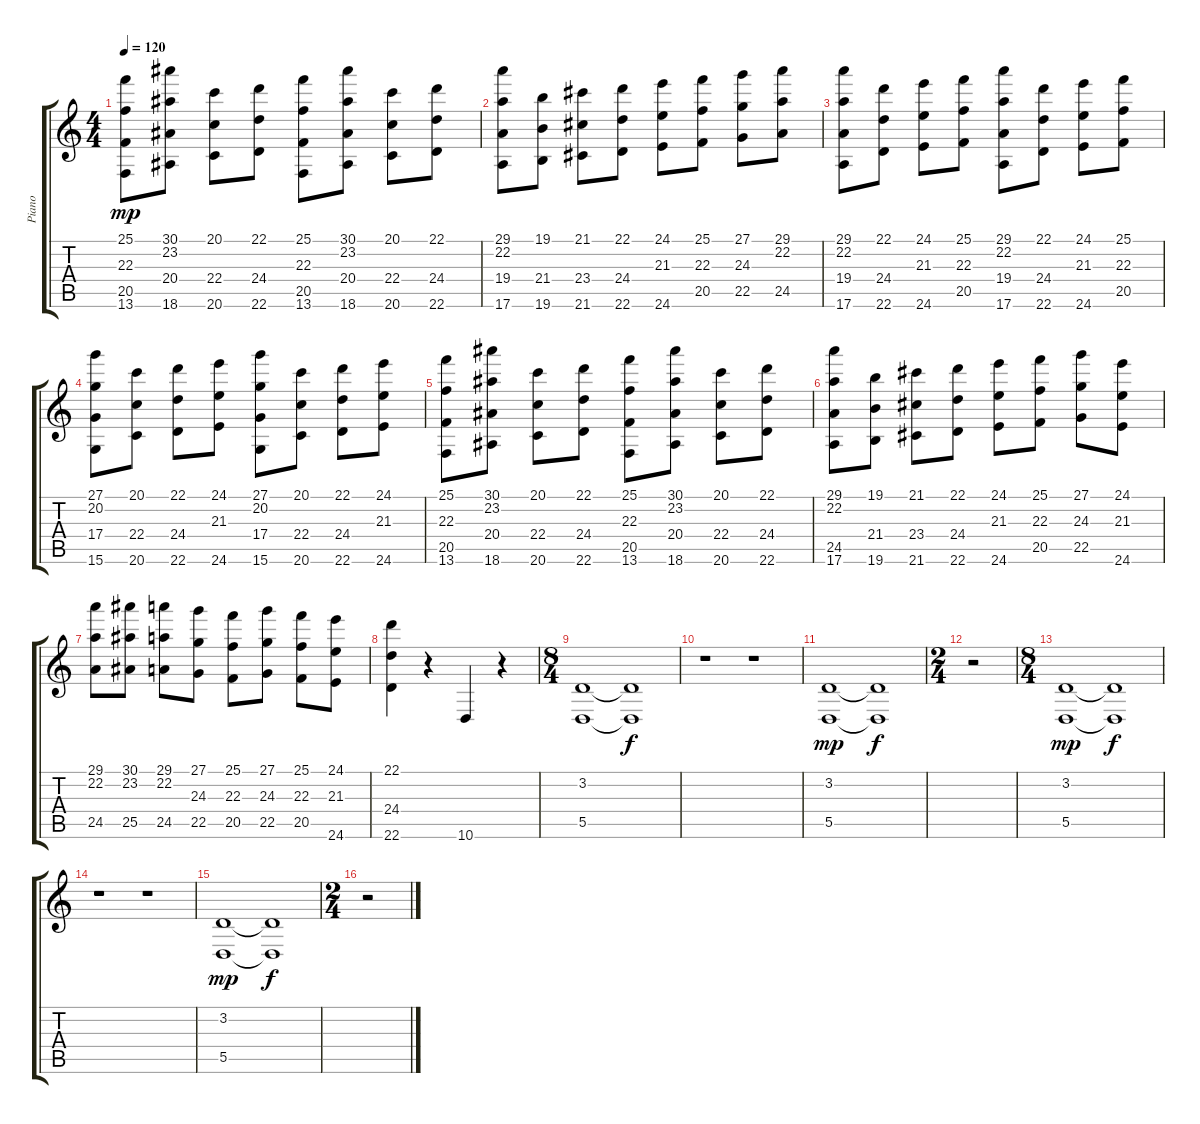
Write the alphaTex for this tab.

\track ("Piano" "Piano") {instrument acousticgrandpiano}
\staff {score tabs}
\tuning (E4 B3 G3 D3 A2 E2) {hide}
\ts (4 4)
\tempo 120
\clef g2
\ks c
(25.1 22.3 20.5 13.6).8{dy mp} (30.1 23.2 20.4 18.6).8 (20.1 22.4 20.6).8 (22.1 24.4 22.6).8 (25.1 22.3 20.5 13.6).8 (30.1 23.2 20.4 18.6).8 (20.1 22.4 20.6).8 (22.1 24.4 22.6).8 |
(29.1 22.2 19.4 17.6).8 (19.1 21.4 19.6).8 (21.1 23.4 21.6).8 (22.1 24.4 22.6).8 (24.1 21.3 24.6).8 (25.1 22.3 20.5).8 (27.1 24.3 22.5).8 (29.1 22.2 24.5).8 |
(29.1 22.2 19.4 17.6).8 (22.1 24.4 22.6).8 (24.1 21.3 24.6).8 (25.1 22.3 20.5).8 (29.1 22.2 19.4 17.6).8 (22.1 24.4 22.6).8 (24.1 21.3 24.6).8 (25.1 22.3 20.5).8 |
(27.1 20.2 17.4 15.6).8 (20.1 22.4 20.6).8 (22.1 24.4 22.6).8 (24.1 21.3 24.6).8 (27.1 20.2 17.4 15.6).8 (20.1 22.4 20.6).8 (22.1 24.4 22.6).8 (24.1 21.3 24.6).8 |
(25.1 22.3 20.5 13.6).8 (30.1 23.2 20.4 18.6).8 (20.1 22.4 20.6).8 (22.1 24.4 22.6).8 (25.1 22.3 20.5 13.6).8 (30.1 23.2 20.4 18.6).8 (20.1 22.4 20.6).8 (22.1 24.4 22.6).8 |
(29.1 22.2 24.5 17.6).8 (19.1 21.4 19.6).8 (21.1 23.4 21.6).8 (22.1 24.4 22.6).8 (24.1 21.3 24.6).8 (25.1 22.3 20.5).8 (27.1 24.3 22.5).8 (24.1 21.3 24.6).8 |
(29.1 22.2 24.5).8 (30.1 23.2 25.5).8 (29.1 22.2 24.5).8 (27.1 24.3 22.5).8 (25.1 22.3 20.5).8 (27.1 24.3 22.5).8 (25.1 22.3 20.5).8 (24.1 21.3 24.6).8 |
(22.1 24.4 22.6).4 r.4 10.6.4 r.4 |
\ts (8 4)
(3.2 5.5).1 (3.2{t} 5.5{t}).1{dy f} |
r.1 r.1 |
(3.2 5.5).1{dy mp} (3.2{t} 5.5{t}).1{dy f} |
\ts (2 4)
r.2 |
\ts (8 4)
(3.2 5.5).1{dy mp} (3.2{t} 5.5{t}).1{dy f} |
r.1 r.1 |
(3.2 5.5).1{dy mp} (3.2{t} 5.5{t}).1{dy f} |
\ts (2 4)
r.2
